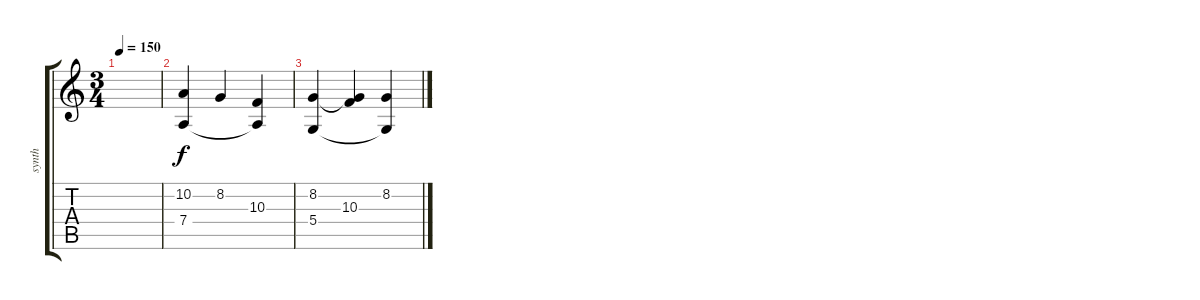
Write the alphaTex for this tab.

\track ("synth" "synth") {instrument stringensemble1}
\staff {score tabs}
\tuning (E4 B3 G3 D3 A2 E2) {hide}
\ts (3 4)
\tempo 150
\clef g2
\ks c
|
(10.2 7.4).4 8.2.4 (10.3 7.4{t}).4 |
(8.2 5.4).4 (8.2{t} 10.3).4 (8.2 5.4{t}).4
